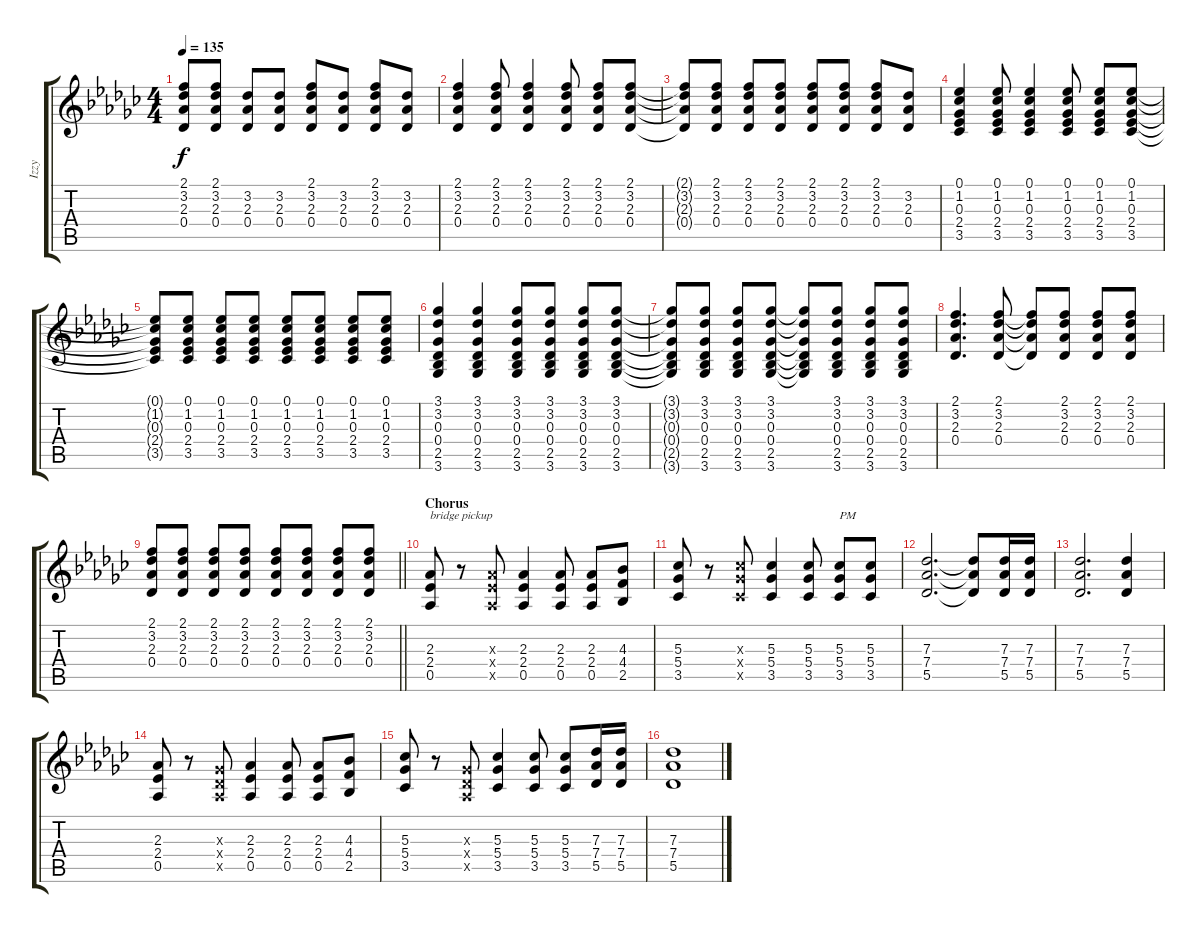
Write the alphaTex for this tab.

\track ("Izzy" "Izzy") {instrument acousticguitarsteel}
\staff {score tabs}
\tuning (Eb4 Bb3 Gb3 Db3 Ab2 Eb2) {hide}
\ts (4 4)
\tempo 135
\clef g2
\ks gb
(2.1 3.2 2.3 0.4).8{dy f} (2.1 3.2 2.3 0.4).8 (3.2 2.3 0.4).8 (3.2 2.3 0.4).8 (2.1 3.2 2.3 0.4).8 (3.2 2.3 0.4).8 (2.1 3.2 2.3 0.4).8 (3.2 2.3 0.4).8 |
(2.1 3.2 2.3 0.4).4 (2.1 3.2 2.3 0.4).8 (2.1 3.2 2.3 0.4).4 (2.1 3.2 2.3 0.4).8 (2.1 3.2 2.3 0.4).8 (2.1 3.2 2.3 0.4).8 |
(2.1{t} 3.2{t} 2.3{t} 0.4{t}).8 (2.1 3.2 2.3 0.4).8 (2.1 3.2 2.3 0.4).8 (2.1 3.2 2.3 0.4).8 (2.1 3.2 2.3 0.4).8 (2.1 3.2 2.3 0.4).8 (2.1 3.2 2.3 0.4).8 (3.2 2.3 0.4).8 |
(0.1 1.2 0.3 2.4 3.5).4 (0.1 1.2 0.3 2.4 3.5).8 (0.1 1.2 0.3 2.4 3.5).4 (0.1 1.2 0.3 2.4 3.5).8 (0.1 1.2 0.3 2.4 3.5).8 (0.1 1.2 0.3 2.4 3.5).8 |
(0.1{t} 1.2{t} 0.3{t} 2.4{t} 3.5{t}).8 (0.1 1.2 0.3 2.4 3.5).8 (0.1 1.2 0.3 2.4 3.5).8 (0.1 1.2 0.3 2.4 3.5).8 (0.1 1.2 0.3 2.4 3.5).8 (0.1 1.2 0.3 2.4 3.5).8 (0.1 1.2 0.3 2.4 3.5).8 (0.1 1.2 0.3 2.4 3.5).8 |
(3.1 3.2 0.3 0.4 2.5 3.6).4 (3.1 3.2 0.3 0.4 2.5 3.6).4 (3.1 3.2 0.3 0.4 2.5 3.6).8 (3.1 3.2 0.3 0.4 2.5 3.6).8 (3.1 3.2 0.3 0.4 2.5 3.6).8 (3.1 3.2 0.3 0.4 2.5 3.6).8 |
(3.1{t} 3.2{t} 0.3{t} 0.4{t} 2.5{t} 3.6{t}).8 (3.1 3.2 0.3 0.4 2.5 3.6).8 (3.1 3.2 0.3 0.4 2.5 3.6).8 (3.1 3.2 0.3 0.4 2.5 3.6).8 (3.1{t} 3.2{t} 0.3{t} 0.4{t} 2.5{t} 3.6{t}).8 (3.1 3.2 0.3 0.4 2.5 3.6).8 (3.1 3.2 0.3 0.4 2.5 3.6).8 (3.1 3.2 0.3 0.4 2.5 3.6).8 |
(2.1 3.2 2.3 0.4).4{d} (2.1 3.2 2.3 0.4).8 (2.1{t} 3.2{t} 2.3{t} 0.4{t}).8 (2.1 3.2 2.3 0.4).8 (2.1 3.2 2.3 0.4).8 (2.1 3.2 2.3 0.4).8 |
\barLineRight lightlight
(2.1 3.2 2.3 0.4).8 (2.1 3.2 2.3 0.4).8 (2.1 3.2 2.3 0.4).8 (2.1 3.2 2.3 0.4).8 (2.1 3.2 2.3 0.4).8 (2.1 3.2 2.3 0.4).8 (2.1 3.2 2.3 0.4).8 (2.1 3.2 2.3 0.4).8 |
\section ("" "Chorus")
(2.3 2.4 0.5).8{txt "bridge pickup" instrument overdrivenguitar} r.8 (2.3{x} 2.4{x} 0.5{x}).8 (2.3 2.4 0.5).4 (2.3 2.4 0.5).8 (2.3 2.4 0.5).8 (4.3 4.4 2.5).8 |
(5.3 5.4 3.5).8 r.8 (5.3{x} 5.4{x} 3.5{x}).8 (5.3 5.4 3.5).4 (5.3 5.4 3.5).8 (5.3 5.4 3.5).8{txt "PM"} (5.3 5.4 3.5).8 |
(7.3 7.4 5.5).2{d} (7.3{t} 7.4{t} 5.5{t}).8 (7.3 7.4 5.5).16 (7.3 7.4 5.5).16 |
(7.3 7.4 5.5).2{d} (7.3 7.4 5.5).4 |
(2.3 2.4 0.5).8 r.8 (0.3{x} 0.4{x} 0.5{x}).8 (2.3 2.4 0.5).4 (2.3 2.4 0.5).8 (2.3 2.4 0.5).8 (4.3 4.4 2.5).8 |
(5.3 5.4 3.5).8 r.8 (0.3{x} 0.4{x} 0.5{x}).8 (5.3 5.4 3.5).4 (5.3 5.4 3.5).8 (5.3 5.4 3.5).8 (7.3 7.4 5.5).16 (7.3 7.4 5.5).16 |
(7.3 7.4 5.5).1
